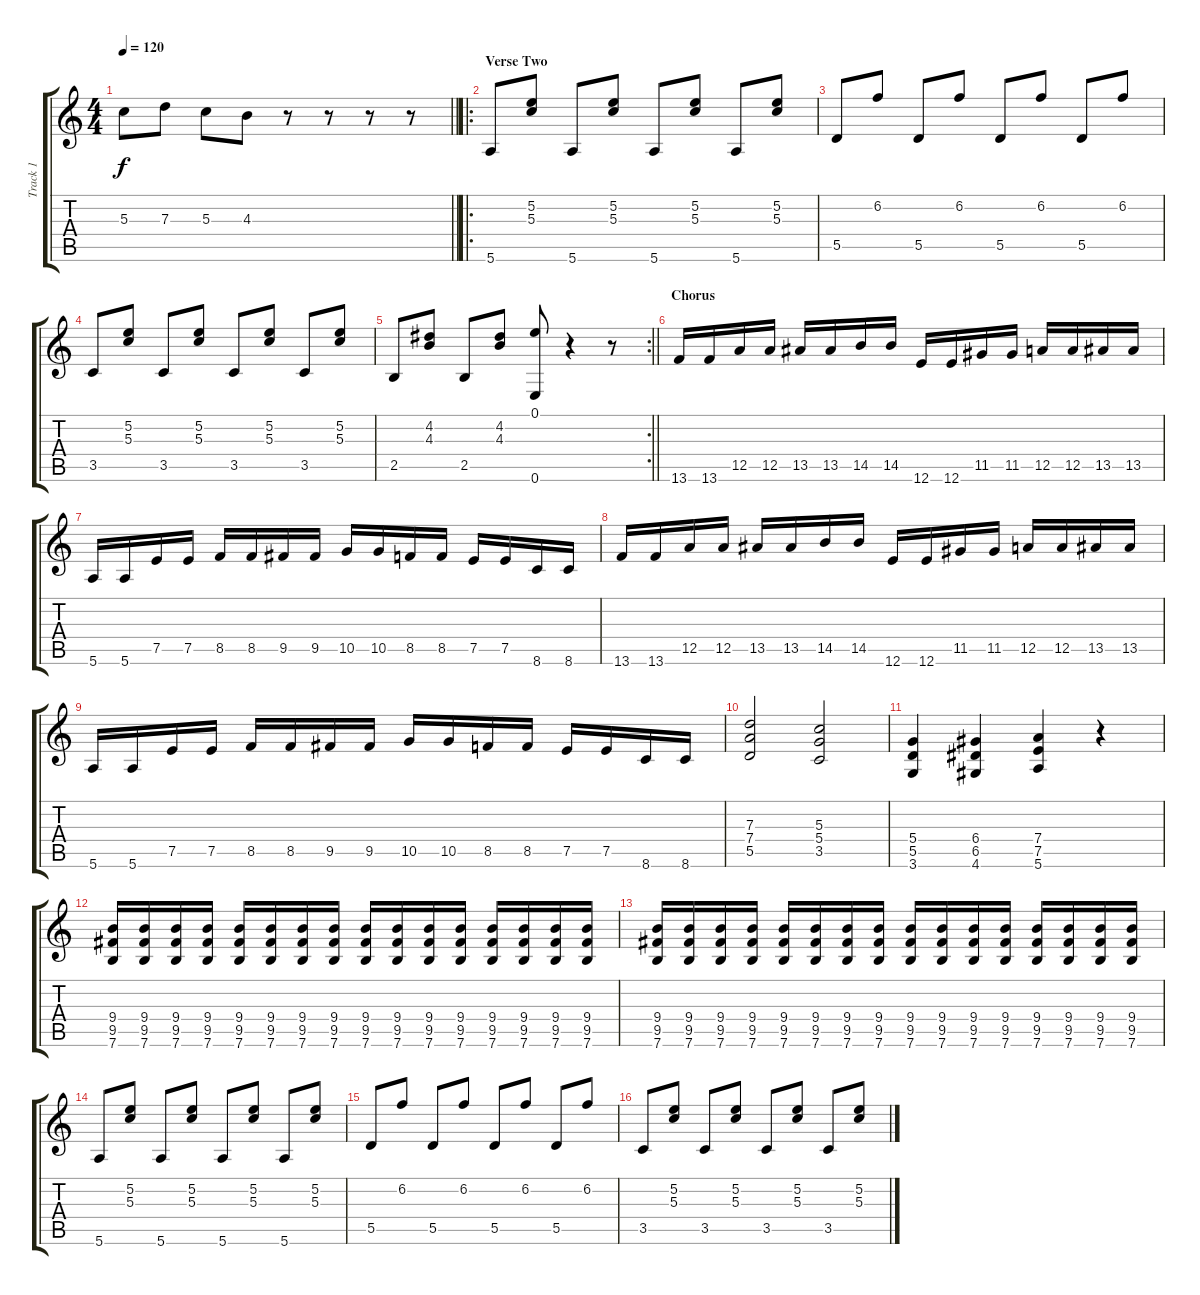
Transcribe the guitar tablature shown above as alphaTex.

\track ("Track 1" "Track 1") {solo instrument acousticguitarnylon}
\staff {score tabs}
\tuning (E4 B3 G3 D3 A2 E2) {hide}
\ts (4 4)
\tempo 120
\clef g2
\barLineRight lightlight
\ks c
5.3.8{dy f} 7.3.8 5.3.8 4.3.8 r.8 r.8 r.8 r.8 |
\ro
\section ("" "Verse Two")
5.6.8 (5.2 5.3).8 5.6.8 (5.2 5.3).8 5.6.8 (5.2 5.3).8 5.6.8 (5.2 5.3).8 |
5.5.8 6.2.8 5.5.8 6.2.8 5.5.8 6.2.8 5.5.8 6.2.8 |
3.5.8 (5.2 5.3).8 3.5.8 (5.2 5.3).8 3.5.8 (5.2 5.3).8 3.5.8 (5.2 5.3).8 |
\rc 2
\barLineRight lightlight
2.5.8 (4.2 4.3).8 2.5.8 (4.2 4.3).8 (0.1 0.6).8 r.4 r.8 |
\section ("" "Chorus")
13.6.16 13.6.16 12.5.16 12.5.16 13.5.16 13.5.16 14.5.16 14.5.16 12.6.16 12.6.16 11.5.16 11.5.16 12.5.16 12.5.16 13.5.16 13.5.16 |
5.6.16 5.6.16 7.5.16 7.5.16 8.5.16 8.5.16 9.5.16 9.5.16 10.5.16 10.5.16 8.5.16 8.5.16 7.5.16 7.5.16 8.6.16 8.6.16 |
13.6.16 13.6.16 12.5.16 12.5.16 13.5.16 13.5.16 14.5.16 14.5.16 12.6.16 12.6.16 11.5.16 11.5.16 12.5.16 12.5.16 13.5.16 13.5.16 |
5.6.16 5.6.16 7.5.16 7.5.16 8.5.16 8.5.16 9.5.16 9.5.16 10.5.16 10.5.16 8.5.16 8.5.16 7.5.16 7.5.16 8.6.16 8.6.16 |
(7.3 7.4 5.5).2 (5.3 5.4 3.5).2 |
(5.4 5.5 3.6).4 (6.4 6.5 4.6).4 (7.4 7.5 5.6).4 r.4 |
(9.4 9.5 7.6).16 (9.4 9.5 7.6).16 (9.4 9.5 7.6).16 (9.4 9.5 7.6).16 (9.4 9.5 7.6).16 (9.4 9.5 7.6).16 (9.4 9.5 7.6).16 (9.4 9.5 7.6).16 (9.4 9.5 7.6).16 (9.4 9.5 7.6).16 (9.4 9.5 7.6).16 (9.4 9.5 7.6).16 (9.4 9.5 7.6).16 (9.4 9.5 7.6).16 (9.4 9.5 7.6).16 (9.4 9.5 7.6).16 |
(9.4 9.5 7.6).16 (9.4 9.5 7.6).16 (9.4 9.5 7.6).16 (9.4 9.5 7.6).16 (9.4 9.5 7.6).16 (9.4 9.5 7.6).16 (9.4 9.5 7.6).16 (9.4 9.5 7.6).16 (9.4 9.5 7.6).16 (9.4 9.5 7.6).16 (9.4 9.5 7.6).16 (9.4 9.5 7.6).16 (9.4 9.5 7.6).16 (9.4 9.5 7.6).16 (9.4 9.5 7.6).16 (9.4 9.5 7.6).16 |
5.6.8 (5.2 5.3).8 5.6.8 (5.2 5.3).8 5.6.8 (5.2 5.3).8 5.6.8 (5.2 5.3).8 |
5.5.8 6.2.8 5.5.8 6.2.8 5.5.8 6.2.8 5.5.8 6.2.8 |
3.5.8 (5.2 5.3).8 3.5.8 (5.2 5.3).8 3.5.8 (5.2 5.3).8 3.5.8 (5.2 5.3).8
